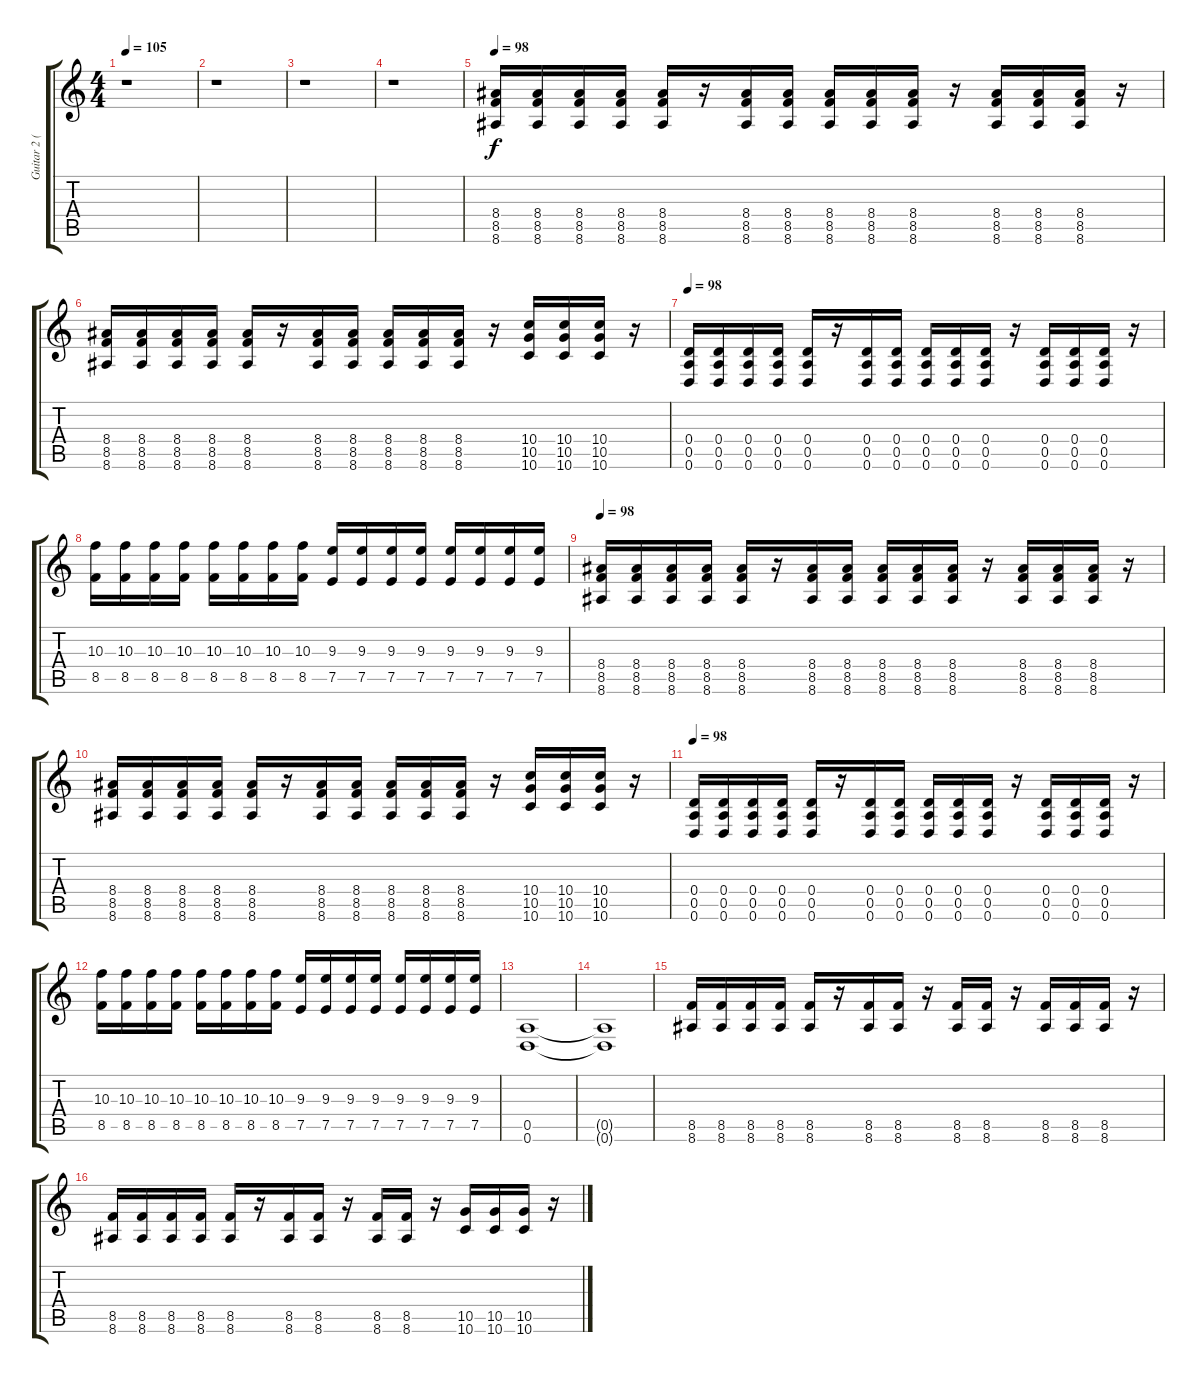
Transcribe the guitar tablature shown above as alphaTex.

\track ("Guitar 2 (dave)" "Guitar 2 (") {instrument distortionguitar}
\staff {score tabs}
\tuning (E4 B3 G3 D3 A2 D2) {hide}
\ts (4 4)
\tempo 105
\clef g2
\ks c
r.1{dy f instrument distortionguitar} |
r.1 |
r.1 |
r.1 |
\tempo 98
(8.4 8.5 8.6).16 (8.4 8.5 8.6).16 (8.4 8.5 8.6).16 (8.4 8.5 8.6).16 (8.4 8.5 8.6).16 r.16 (8.4 8.5 8.6).16 (8.4 8.5 8.6).16 (8.4 8.5 8.6).16 (8.4 8.5 8.6).16 (8.4 8.5 8.6).16 r.16 (8.4 8.5 8.6).16 (8.4 8.5 8.6).16 (8.4 8.5 8.6).16 r.16 |
(8.4 8.5 8.6).16 (8.4 8.5 8.6).16 (8.4 8.5 8.6).16 (8.4 8.5 8.6).16 (8.4 8.5 8.6).16 r.16 (8.4 8.5 8.6).16 (8.4 8.5 8.6).16 (8.4 8.5 8.6).16 (8.4 8.5 8.6).16 (8.4 8.5 8.6).16 r.16 (10.4 10.5 10.6).16 (10.4 10.5 10.6).16 (10.4 10.5 10.6).16 r.16 |
\tempo 98
(0.4 0.5 0.6).16 (0.4 0.5 0.6).16 (0.4 0.5 0.6).16 (0.4 0.5 0.6).16 (0.4 0.5 0.6).16 r.16 (0.4 0.5 0.6).16 (0.4 0.5 0.6).16 (0.4 0.5 0.6).16 (0.4 0.5 0.6).16 (0.4 0.5 0.6).16 r.16 (0.4 0.5 0.6).16 (0.4 0.5 0.6).16 (0.4 0.5 0.6).16 r.16 |
(10.3 8.5).16 (10.3 8.5).16 (10.3 8.5).16 (10.3 8.5).16 (10.3 8.5).16 (10.3 8.5).16 (10.3 8.5).16 (10.3 8.5).16 (9.3 7.5).16 (9.3 7.5).16 (9.3 7.5).16 (9.3 7.5).16 (9.3 7.5).16 (9.3 7.5).16 (9.3 7.5).16 (9.3 7.5).16 |
\tempo 98
(8.4 8.5 8.6).16 (8.4 8.5 8.6).16 (8.4 8.5 8.6).16 (8.4 8.5 8.6).16 (8.4 8.5 8.6).16 r.16 (8.4 8.5 8.6).16 (8.4 8.5 8.6).16 (8.4 8.5 8.6).16 (8.4 8.5 8.6).16 (8.4 8.5 8.6).16 r.16 (8.4 8.5 8.6).16 (8.4 8.5 8.6).16 (8.4 8.5 8.6).16 r.16 |
(8.4 8.5 8.6).16 (8.4 8.5 8.6).16 (8.4 8.5 8.6).16 (8.4 8.5 8.6).16 (8.4 8.5 8.6).16 r.16 (8.4 8.5 8.6).16 (8.4 8.5 8.6).16 (8.4 8.5 8.6).16 (8.4 8.5 8.6).16 (8.4 8.5 8.6).16 r.16 (10.4 10.5 10.6).16 (10.4 10.5 10.6).16 (10.4 10.5 10.6).16 r.16 |
\tempo 98
(0.4 0.5 0.6).16 (0.4 0.5 0.6).16 (0.4 0.5 0.6).16 (0.4 0.5 0.6).16 (0.4 0.5 0.6).16 r.16 (0.4 0.5 0.6).16 (0.4 0.5 0.6).16 (0.4 0.5 0.6).16 (0.4 0.5 0.6).16 (0.4 0.5 0.6).16 r.16 (0.4 0.5 0.6).16 (0.4 0.5 0.6).16 (0.4 0.5 0.6).16 r.16 |
(10.3 8.5).16 (10.3 8.5).16 (10.3 8.5).16 (10.3 8.5).16 (10.3 8.5).16 (10.3 8.5).16 (10.3 8.5).16 (10.3 8.5).16 (9.3 7.5).16 (9.3 7.5).16 (9.3 7.5).16 (9.3 7.5).16 (9.3 7.5).16 (9.3 7.5).16 (9.3 7.5).16 (9.3 7.5).16 |
(0.5 0.6).1 |
(0.5{t} 0.6{t}).1 |
(8.5 8.6).16 (8.5 8.6).16 (8.5 8.6).16 (8.5 8.6).16 (8.5 8.6).16 r.16 (8.5 8.6).16 (8.5 8.6).16 r.16 (8.5 8.6).16 (8.5 8.6).16 r.16 (8.5 8.6).16 (8.5 8.6).16 (8.5 8.6).16 r.16 |
(8.5 8.6).16 (8.5 8.6).16 (8.5 8.6).16 (8.5 8.6).16 (8.5 8.6).16 r.16 (8.5 8.6).16 (8.5 8.6).16 r.16 (8.5 8.6).16 (8.5 8.6).16 r.16 (10.5 10.6).16 (10.5 10.6).16 (10.5 10.6).16 r.16
